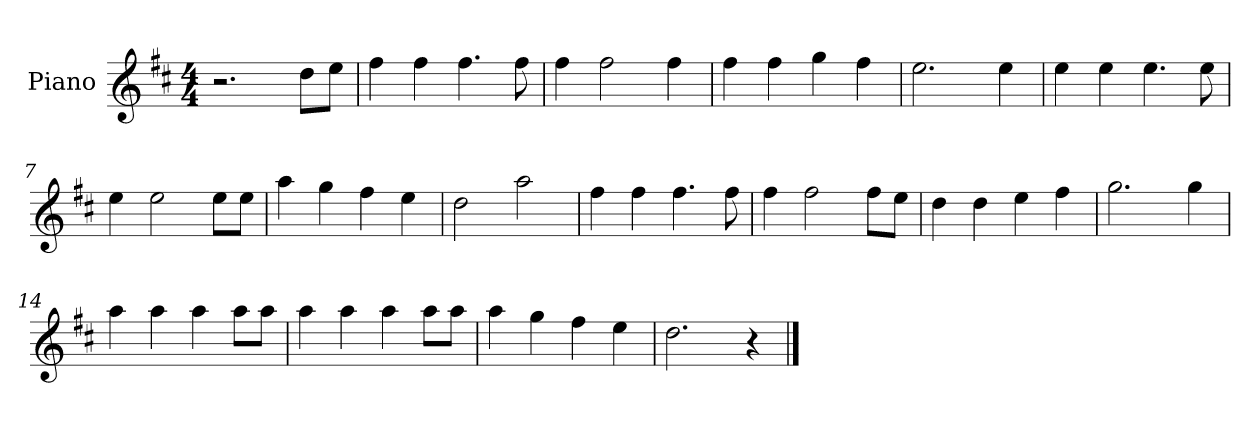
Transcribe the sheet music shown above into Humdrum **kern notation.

**kern
*part1
*staff1
*I"Piano
*I'Pno
*clefG2
*k[f#c#]
*M4/4
=1
2.r
8dd\L
8ee\J
=2
4ff#\
4ff#\
4.ff#\
8ff#\
=3
4ff#\
2ff#\
4ff#\
=4
4ff#\
4ff#\
4gg\
4ff#\
=5
2.ee\
4ee\
=6
4ee\
4ee\
4.ee\
8ee\
=7
4ee\
2ee\
8ee\L
8ee\J
=8
4aa\
4gg\
4ff#\
4ee\
=9
2dd\
2aa\
=10
4ff#\
4ff#\
4.ff#\
8ff#\
=11
4ff#\
2ff#\
8ff#\L
8ee\J
=12
4dd\
4dd\
4ee\
4ff#\
=13
2.gg\
4gg\
=14
4aa\
4aa\
4aa\
8aa\L
8aa\J
=15
4aa\
4aa\
4aa\
8aa\L
8aa\J
=16
4aa\
4gg\
4ff#\
4ee\
=17
2.dd\
4r
==
*-
